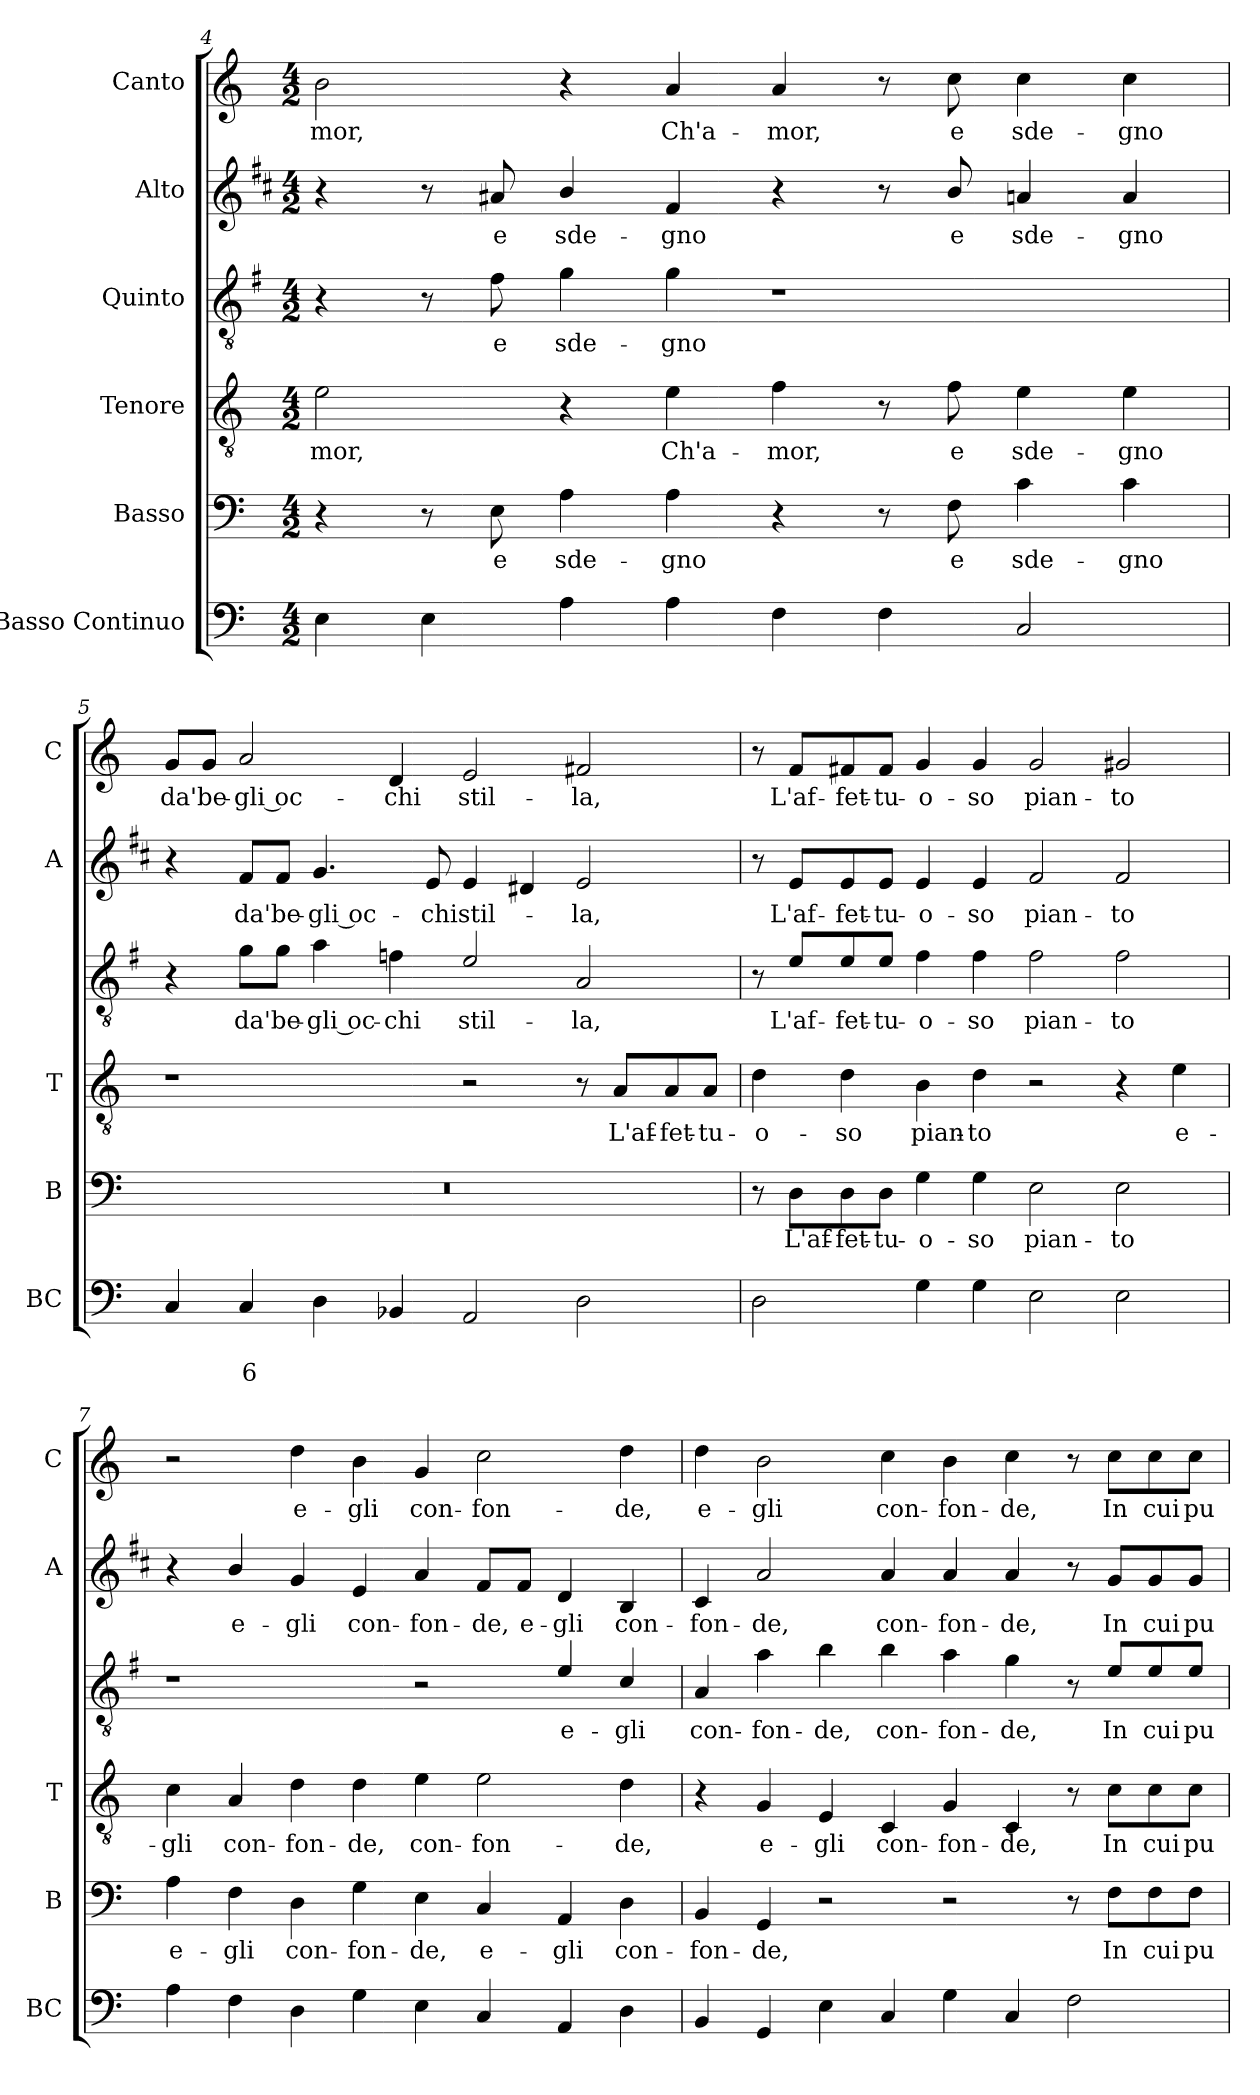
**kern	**text	**text	**kern	**text	**kern	**text	**kern	**text	**kern	**text	**kern	**text
*part6	*part6	*part6	*part5	*part5	*part4	*part4	*part3	*part3	*part2	*part2	*part1	*part1
*staff6	*staff6	*staff6	*staff5	*staff5	*staff4	*staff4	*staff3	*staff3	*staff2	*staff2	*staff1	*staff1
*I"Basso Continuo	*	*	*I"Basso	*	*I"Tenore	*	*I"Quinto	*	*I"Alto	*	*I"Canto	*
*I'BC	*	*	*I'B	*	*I'T	*	*	*	*I'A	*	*I'C	*
*clefF4	*	*	*clefF4	*	*clefGv2	*	*clefGv2	*	*clefG2	*	*clefG2	*
*	*	*	*	*	*	*	*ITrd4c7	*	*ITrd1c2	*	*	*
*k[]	*	*	*k[]	*	*k[]	*	*k[]	*	*k[]	*	*k[]	*
*C:	*	*	*C:	*	*C:	*	*C:	*	*C:	*	*C:	*
*M4/2	*	*	*M4/2	*	*M4/2	*	*M4/2	*	*M4/2	*	*M4/2	*
=4	=4	=4	=4	=4	=4	=4	=4	=4	=4	=4	=4	=4
!	!	!	!	!	!	!LO:LY:b	!	!	!	!	!	!LO:LY:b
4E\	.	.	4r	.	2e\	-mor,	4r	.	4r	.	2b\	-mor,
4E\	.	.	8r	.	.	.	8r	.	8r	.	.	.
!	!	!	!	!LO:LY:b	!	!	!	!LO:LY:b	!	!LO:LY:b	!	!
.	.	.	8E\	e	.	.	8B\	e	8g#X/	e	.	.
!	!	!	!	!LO:LY:b	!	!	!	!LO:LY:b	!	!LO:LY:b	!	!
4A\	.	.	4A\	sde-	4r	.	4c\	sde-	4a/	sde-	4r	.
!	!	!	!	!LO:LY:b	!	!LO:LY:b	!	!LO:LY:b	!	!LO:LY:b	!	!LO:LY:b
4A\	.	.	4A\	-gno	4e\	Ch'a-	4c\	-gno	4e/	-gno	4a/	Ch'a-
!	!	!	!	!	!	!LO:LY:b	!	!	!	!	!	!LO:LY:b
4F\	.	.	4r	.	4f\	-mor,	1r	.	4r	.	4a/	-mor,
4F\	.	.	8r	.	8r	.	.	.	8r	.	8r	.
!	!	!	!	!LO:LY:b	!	!LO:LY:b	!	!	!	!LO:LY:b	!	!LO:LY:b
.	.	.	8F\	e	8f\	e	.	.	8a/	e	8cc\	e
!	!	!	!	!LO:LY:b	!	!LO:LY:b	!	!	!	!LO:LY:b	!	!LO:LY:b
2C/	.	.	4c\	sde-	4e\	sde-	.	.	4gn/	sde-	4cc\	sde-
!	!	!	!	!LO:LY:b	!	!LO:LY:b	!	!	!	!LO:LY:b	!	!LO:LY:b
.	.	.	4c\	-gno	4e\	-gno	.	.	4g/	-gno	4cc\	-gno
=5	=5	=5	=5	=5	=5	=5	=5	=5	=5	=5	=5	=5
!	!	!	!	!	!	!	!	!	!	!	!	!LO:LY:b
4C/	.	.	0r	.	1r	.	4r	.	4r	.	8g/L	da'
!	!	!	!	!	!	!	!	!	!	!	!	!LO:LY:b
.	.	.	.	.	.	.	.	.	.	.	8g/J	be-
!	!	!LO:LY:b	!	!	!	!	!	!LO:LY:b	!	!LO:LY:b	!	!LO:LY:b
4C/	.	6	.	.	.	.	8c\L	da'	8e/L	da'	2a/	-gli oc-
!	!	!	!	!	!	!	!	!LO:LY:b	!	!LO:LY:b	!	!
.	.	.	.	.	.	.	8c\J	be-	8e/J	be-	.	.
!	!	!	!	!	!	!	!	!LO:LY:b	!	!LO:LY:b	!	!
4D\	.	.	.	.	.	.	4d\	-gli oc-	4.f/	-gli oc-	.	.
!	!	!	!	!	!	!	!	!LO:LY:b	!	!	!	!LO:LY:b
4BB-X/	.	.	.	.	.	.	4B-X\	-chi	.	.	4d/	-chi
!	!	!	!	!	!	!	!	!	!	!LO:LY:b	!	!
.	.	.	.	.	.	.	.	.	8d/	-chi	.	.
!	!	!	!	!	!	!	!	!LO:LY:b	!	!LO:LY:b	!	!LO:LY:b
2AA/	.	.	.	.	2r	.	2A/	stil-	4d/	stil-	2e/	stil-
.	.	.	.	.	.	.	.	.	4c#X/	.	.	.
!	!	!	!	!	!	!	!	!LO:LY:b	!	!LO:LY:b	!	!LO:LY:b
2D\	.	.	.	.	8r	.	2D/	-la,	2d/	-la,	2f#X/	-la,
!	!	!	!	!	!	!LO:LY:b	!	!	!	!	!	!
.	.	.	.	.	8A/L	L'af-	.	.	.	.	.	.
!	!	!	!	!	!	!LO:LY:b	!	!	!	!	!	!
.	.	.	.	.	8A/	-fet-	.	.	.	.	.	.
!	!	!	!	!	!	!LO:LY:b	!	!	!	!	!	!
.	.	.	.	.	8A/J	-tu-	.	.	.	.	.	.
!!LO:PB:g=z
=6	=6	=6	=6	=6	=6	=6	=6	=6	=6	=6	=6	=6
!	!	!	!	!	!	!LO:LY:b	!	!	!	!	!	!
2D\	.	.	8r	.	4d\	-o-	8r	.	8r	.	8r	.
!	!	!	!	!LO:LY:b	!	!	!	!LO:LY:b	!	!LO:LY:b	!	!LO:LY:b
.	.	.	8D\L	L'af-	.	.	8A/L	L'af-	8d/L	L'af-	8f/L	L'af-
!	!	!	!	!LO:LY:b	!	!LO:LY:b	!	!LO:LY:b	!	!LO:LY:b	!	!LO:LY:b
.	.	.	8D\	-fet-	4d\	-so	8A/	-fet-	8d/	-fet-	8f#X/	-fet-
!	!	!	!	!LO:LY:b	!	!	!	!LO:LY:b	!	!LO:LY:b	!	!LO:LY:b
.	.	.	8D\J	-tu-	.	.	8A/J	-tu-	8d/J	-tu-	8f#/J	-tu-
!	!	!	!	!LO:LY:b	!	!LO:LY:b	!	!LO:LY:b	!	!LO:LY:b	!	!LO:LY:b
4G\	.	.	4G\	-o-	4B\	pian-	4B\	-o-	4d/	-o-	4g/	-o-
!	!	!	!	!LO:LY:b	!	!LO:LY:b	!	!LO:LY:b	!	!LO:LY:b	!	!LO:LY:b
4G\	.	.	4G\	-so	4d\	-to	4B\	-so	4d/	-so	4g/	-so
!	!	!	!	!LO:LY:b	!	!	!	!LO:LY:b	!	!LO:LY:b	!	!LO:LY:b
2E\	.	.	2E\	pian-	2r	.	2B\	pian-	2e/	pian-	2g/	pian-
!	!	!	!	!LO:LY:b	!	!	!	!LO:LY:b	!	!LO:LY:b	!	!LO:LY:b
2E\	.	.	2E\	-to	4r	.	2B\	-to	2e/	-to	2g#X/	-to
!	!	!	!	!	!	!LO:LY:b	!	!	!	!	!	!
.	.	.	.	.	4e\	e-	.	.	.	.	.	.
=7	=7	=7	=7	=7	=7	=7	=7	=7	=7	=7	=7	=7
!	!	!	!	!LO:LY:b	!	!LO:LY:b	!	!	!	!	!	!
4A\	.	.	4A\	e-	4c\	-gli	1r	.	4r	.	2r	.
!	!	!	!	!LO:LY:b	!	!LO:LY:b	!	!	!	!LO:LY:b	!	!
4F\	.	.	4F\	-gli	4A/	con-	.	.	4a/	e-	.	.
!	!	!	!	!LO:LY:b	!	!LO:LY:b	!	!	!	!LO:LY:b	!	!LO:LY:b
4D\	.	.	4D\	con-	4d\	-fon-	.	.	4f/	-gli	4dd\	e-
!	!	!	!	!LO:LY:b	!	!LO:LY:b	!	!	!	!LO:LY:b	!	!LO:LY:b
4G\	.	.	4G\	-fon-	4d\	-de,	.	.	4d/	con-	4b\	-gli
!	!	!	!	!LO:LY:b	!	!LO:LY:b	!	!	!	!LO:LY:b	!	!LO:LY:b
4E\	.	.	4E\	-de,	4e\	con-	2r	.	4g/	-fon-	4g/	con-
!	!	!	!	!LO:LY:b	!	!LO:LY:b	!	!	!	!LO:LY:b	!	!LO:LY:b
4C/	.	.	4C/	e-	2e\	-fon-	.	.	8e/L	-de,	2cc\	-fon-
!	!	!	!	!	!	!	!	!	!	!LO:LY:b	!	!
.	.	.	.	.	.	.	.	.	8e/J	e-	.	.
!	!	!	!	!LO:LY:b	!	!	!	!LO:LY:b	!	!LO:LY:b	!	!
4AA/	.	.	4AA/	-gli	.	.	4A/	e-	4c/	-gli	.	.
!	!	!	!	!LO:LY:b	!	!LO:LY:b	!	!LO:LY:b	!	!LO:LY:b	!	!LO:LY:b
4D\	.	.	4D\	con-	4d\	-de,	4F/	-gli	4A/	con-	4dd\	-de,
=8	=8	=8	=8	=8	=8	=8	=8	=8	=8	=8	=8	=8
!	!	!	!	!LO:LY:b	!	!	!	!LO:LY:b	!	!LO:LY:b	!	!LO:LY:b
4BB/	.	.	4BB/	-fon-	4r	.	4D/	con-	4B/	-fon-	4dd\	e-
!	!	!	!	!LO:LY:b	!	!LO:LY:b	!	!LO:LY:b	!	!LO:LY:b	!	!LO:LY:b
4GG/	.	.	4GG/	-de,	4G/	e-	4d\	-fon-	2g/	-de,	2b\	-gli
!	!	!	!	!	!	!LO:LY:b	!	!LO:LY:b	!	!	!	!
4E\	.	.	2r	.	4E/	-gli	4e\	-de,	.	.	.	.
!	!	!	!	!	!	!LO:LY:b	!	!LO:LY:b	!	!LO:LY:b	!	!LO:LY:b
4C/	.	.	.	.	4C/	con-	4e\	con-	4g/	con-	4cc\	con-
!	!	!	!	!	!	!LO:LY:b	!	!LO:LY:b	!	!LO:LY:b	!	!LO:LY:b
4G\	.	.	2r	.	4G/	-fon-	4d\	-fon-	4g/	-fon-	4b\	-fon-
!	!	!	!	!	!	!LO:LY:b	!	!LO:LY:b	!	!LO:LY:b	!	!LO:LY:b
4C/	.	.	.	.	4C/	-de,	4c\	-de,	4g/	-de,	4cc\	-de,
2F\	.	.	8r	.	8r	.	8r	.	8r	.	8r	.
!	!	!	!	!LO:LY:b	!	!LO:LY:b	!	!LO:LY:b	!	!LO:LY:b	!	!LO:LY:b
.	.	.	8F\L	In	8c\L	In	8A/L	In	8f/L	In	8cc\L	In
!	!	!	!	!LO:LY:b	!	!LO:LY:b	!	!LO:LY:b	!	!LO:LY:b	!	!LO:LY:b
.	.	.	8F\	cui	8c\	cui	8A/	cui	8f/	cui	8cc\	cui
!	!	!	!	!LO:LY:b	!	!LO:LY:b	!	!LO:LY:b	!	!LO:LY:b	!	!LO:LY:b
.	.	.	8F\J	pu-	8c\J	pu-	8A/J	pu-	8f/J	pu-	8cc\J	pu-
=	=	=	=	=	=	=	=	=	=	=	=	=
*-	*-	*-	*-	*-	*-	*-	*-	*-	*-	*-	*-	*-
